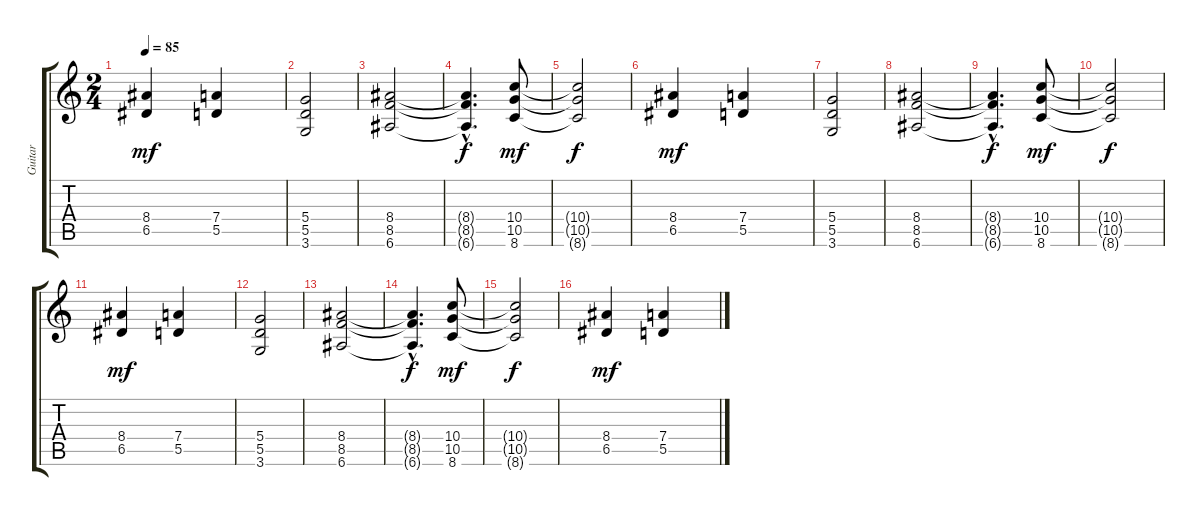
\track ("Guitar" "Guitar") {instrument overdrivenguitar}
\staff {score tabs}
\tuning (E4 B3 G3 D3 A2 E2) {hide}
\ts (2 4)
\tempo 85
\clef g2
\ks c
(8.4 6.5).4{dy mf} (7.4 5.5).4 |
(5.4 5.5 3.6).2 |
(8.4 8.5 6.6).2 |
(8.4{hac t} 8.5{hac t} 6.6{hac t}).4{d dy f} (10.4 10.5 8.6).8{dy mf} |
(10.4{t} 10.5{t} 8.6{t}).2{dy f} |
(8.4 6.5).4{dy mf} (7.4 5.5).4 |
(5.4 5.5 3.6).2 |
(8.4 8.5 6.6).2 |
(8.4{hac t} 8.5{hac t} 6.6{hac t}).4{d dy f} (10.4 10.5 8.6).8{dy mf} |
(10.4{t} 10.5{t} 8.6{t}).2{dy f} |
(8.4 6.5).4{dy mf} (7.4 5.5).4 |
(5.4 5.5 3.6).2 |
(8.4 8.5 6.6).2 |
(8.4{hac t} 8.5{hac t} 6.6{hac t}).4{d dy f} (10.4 10.5 8.6).8{dy mf} |
(10.4{t} 10.5{t} 8.6{t}).2{dy f} |
(8.4 6.5).4{dy mf} (7.4 5.5).4
